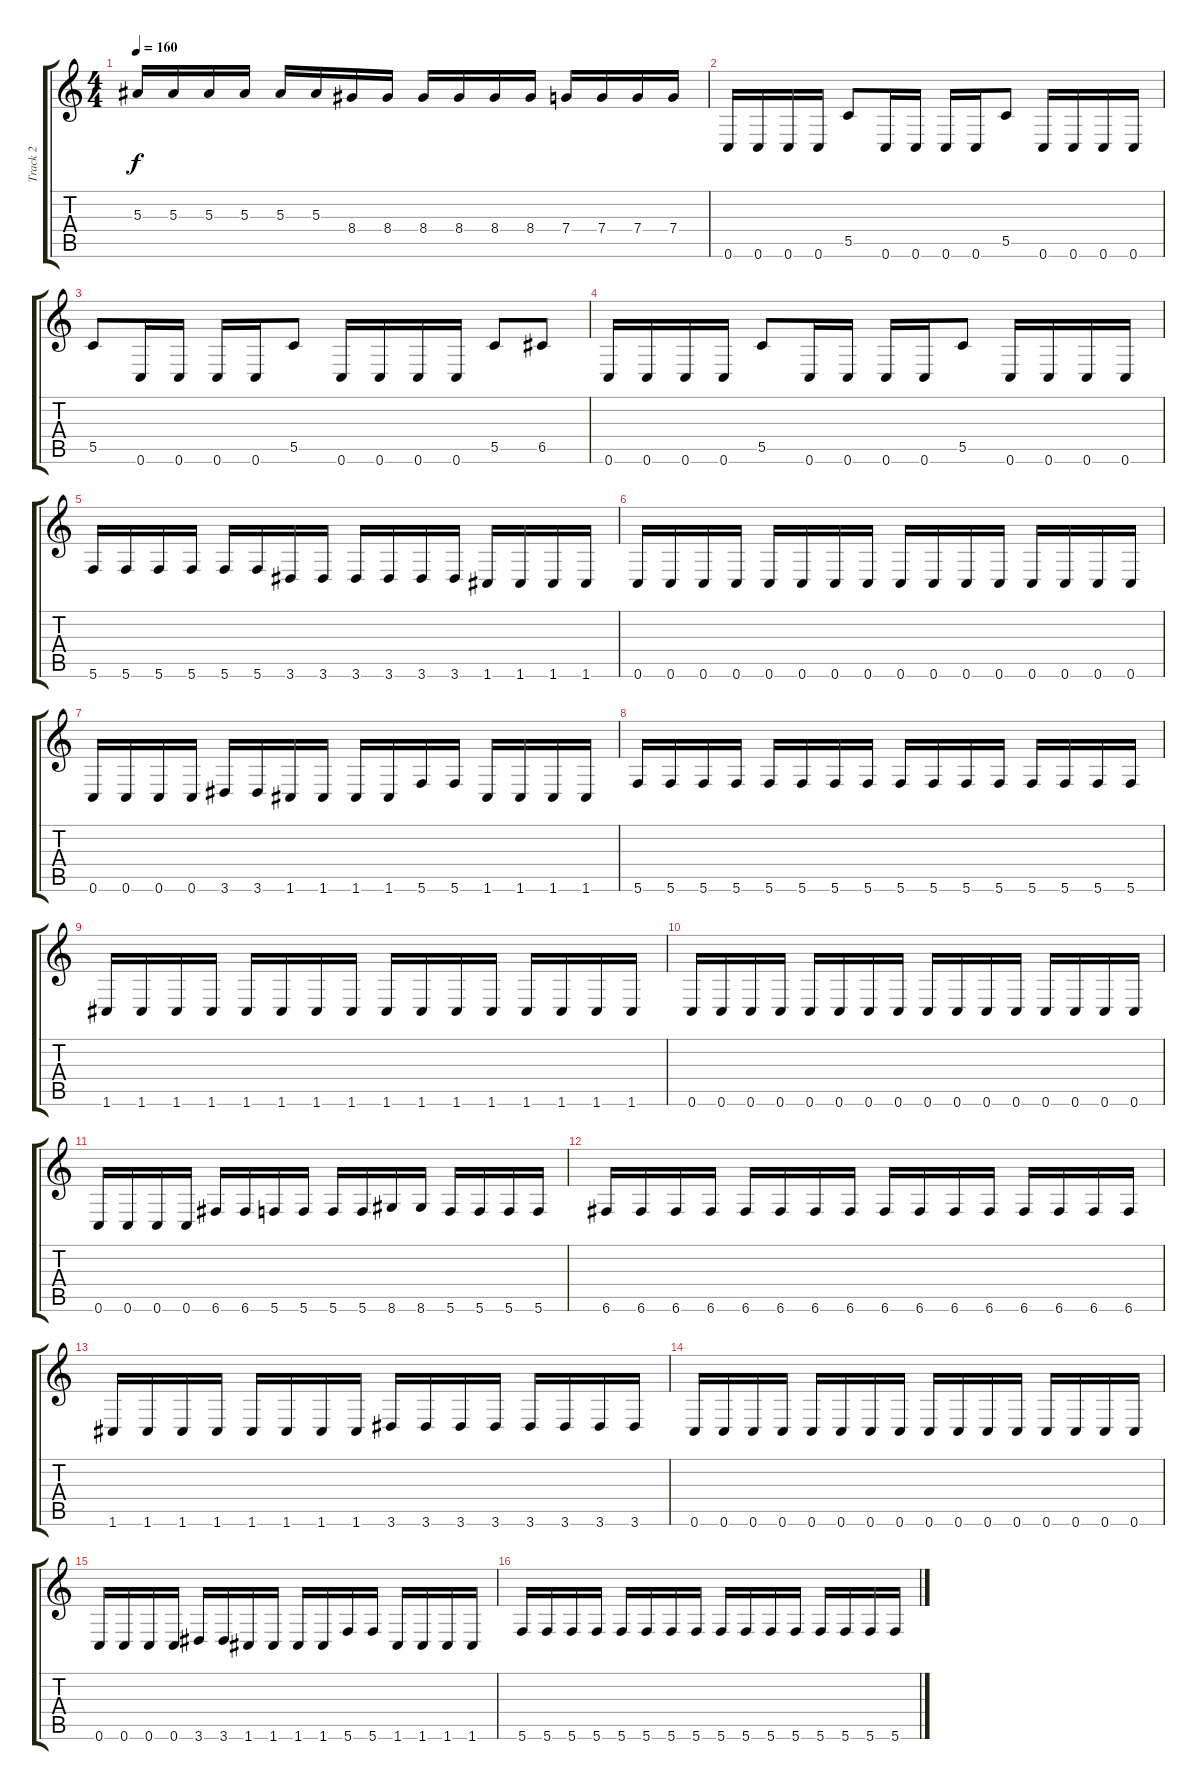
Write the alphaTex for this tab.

\track ("Track 2" "Track 2") {instrument distortionguitar}
\staff {score tabs}
\tuning (D4 A3 F3 C3 G2 C2) {hide}
\ts (4 4)
\tempo 160
\clef g2
\ks c
5.3.16{dy f} 5.3.16 5.3.16 5.3.16 5.3.16 5.3.16 8.4.16 8.4.16 8.4.16 8.4.16 8.4.16 8.4.16 7.4.16 7.4.16 7.4.16 7.4.16 |
0.6.16 0.6.16 0.6.16 0.6.16 5.5.8 0.6.16 0.6.16 0.6.16 0.6.16 5.5.8 0.6.16 0.6.16 0.6.16 0.6.16 |
5.5.8 0.6.16 0.6.16 0.6.16 0.6.16 5.5.8 0.6.16 0.6.16 0.6.16 0.6.16 5.5.8 6.5.8 |
0.6.16 0.6.16 0.6.16 0.6.16 5.5.8 0.6.16 0.6.16 0.6.16 0.6.16 5.5.8 0.6.16 0.6.16 0.6.16 0.6.16 |
5.6.16 5.6.16 5.6.16 5.6.16 5.6.16 5.6.16 3.6.16 3.6.16 3.6.16 3.6.16 3.6.16 3.6.16 1.6.16 1.6.16 1.6.16 1.6.16 |
0.6.16 0.6.16 0.6.16 0.6.16 0.6.16 0.6.16 0.6.16 0.6.16 0.6.16 0.6.16 0.6.16 0.6.16 0.6.16 0.6.16 0.6.16 0.6.16 |
0.6.16 0.6.16 0.6.16 0.6.16 3.6.16 3.6.16 1.6.16 1.6.16 1.6.16 1.6.16 5.6.16 5.6.16 1.6.16 1.6.16 1.6.16 1.6.16 |
5.6.16 5.6.16 5.6.16 5.6.16 5.6.16 5.6.16 5.6.16 5.6.16 5.6.16 5.6.16 5.6.16 5.6.16 5.6.16 5.6.16 5.6.16 5.6.16 |
1.6.16 1.6.16 1.6.16 1.6.16 1.6.16 1.6.16 1.6.16 1.6.16 1.6.16 1.6.16 1.6.16 1.6.16 1.6.16 1.6.16 1.6.16 1.6.16 |
0.6.16 0.6.16 0.6.16 0.6.16 0.6.16 0.6.16 0.6.16 0.6.16 0.6.16 0.6.16 0.6.16 0.6.16 0.6.16 0.6.16 0.6.16 0.6.16 |
0.6.16 0.6.16 0.6.16 0.6.16 6.6.16 6.6.16 5.6.16 5.6.16 5.6.16 5.6.16 8.6.16 8.6.16 5.6.16 5.6.16 5.6.16 5.6.16 |
6.6.16 6.6.16 6.6.16 6.6.16 6.6.16 6.6.16 6.6.16 6.6.16 6.6.16 6.6.16 6.6.16 6.6.16 6.6.16 6.6.16 6.6.16 6.6.16 |
1.6.16 1.6.16 1.6.16 1.6.16 1.6.16 1.6.16 1.6.16 1.6.16 3.6.16 3.6.16 3.6.16 3.6.16 3.6.16 3.6.16 3.6.16 3.6.16 |
0.6.16 0.6.16 0.6.16 0.6.16 0.6.16 0.6.16 0.6.16 0.6.16 0.6.16 0.6.16 0.6.16 0.6.16 0.6.16 0.6.16 0.6.16 0.6.16 |
0.6.16 0.6.16 0.6.16 0.6.16 3.6.16 3.6.16 1.6.16 1.6.16 1.6.16 1.6.16 5.6.16 5.6.16 1.6.16 1.6.16 1.6.16 1.6.16 |
5.6.16 5.6.16 5.6.16 5.6.16 5.6.16 5.6.16 5.6.16 5.6.16 5.6.16 5.6.16 5.6.16 5.6.16 5.6.16 5.6.16 5.6.16 5.6.16
